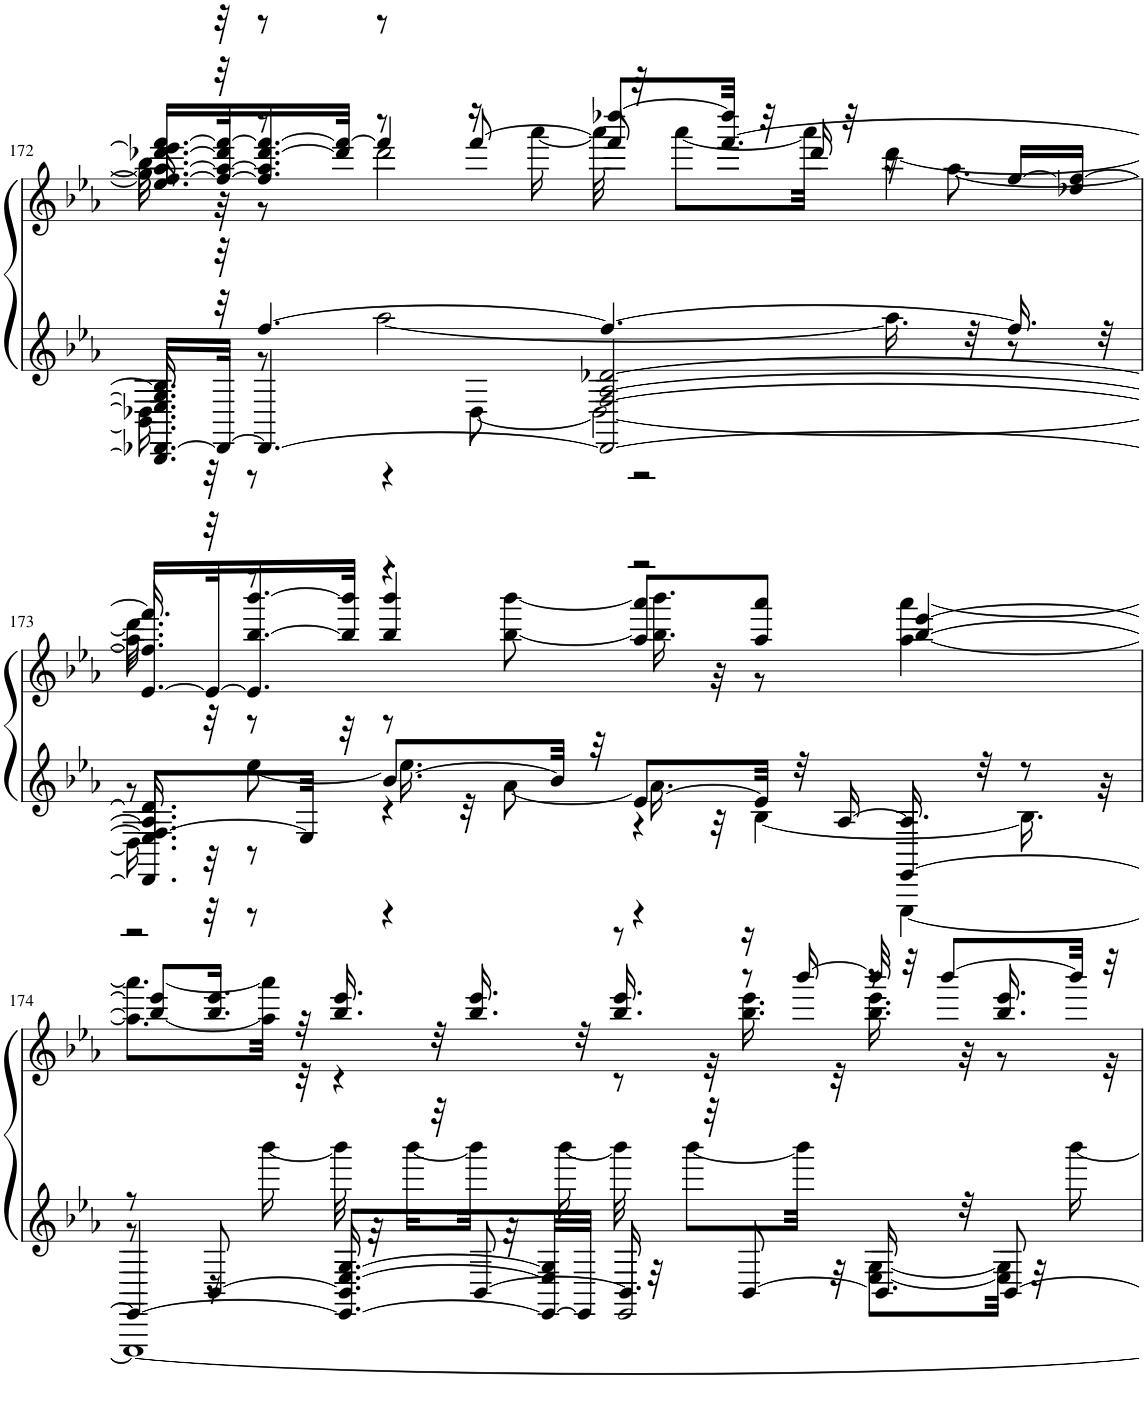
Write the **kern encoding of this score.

**kern	**kern
*part1	*part1
*staff2	*staff1
*I"Piano, Klavier	*
*I'Pno.	*
!!LO:PB:g=z
*clefG2	*clefG2
*k[b-e-a-]	*k[b-e-a-]
*M4/4	*M4/4
=172	=172
*^	*^
*	*^	*	*^
*	*	*^	*	*	*^
16.BBB/]	16.BB\]	[16.DD-X/ 16.E-/] 16.G-/] 16.B/]LL	4.D-X\	16.ee-/]	16.bb\]	[16.ff/ [16.aa-/ [16.ddd-X/ 16.eee-/] [16.fff/LL	16.gg-\]
32r	32r	32DD-/JJk_	.	32r	32r	32ff/_ 32aa-/_ 32ddd-/] 32fff/_K	32r
[4.ff/	8r	4.DD-/_	.	8r	8r	16.ff/] 16.aa-/] [16.ddd-/ 16.fff/_	8r
.	.	.	.	.	.	32ddd-/] 32fff/_JJk	.
.	[2aa-\	.	.	8r	8r	4fff/]	2ddd-\
.	.	.	[8D-\	[8fff/	16r	.	.
.	.	.	.	.	[16aaa-\	.	.
4.ff/_	.	2DD-/_ [2F/ [2A-/ [2d-X/	2D-\_	8fff/]	32aaa-\]	[8dddd-X/L	.
.	.	.	.	.	32r	.	.
.	.	.	.	.	[8aaa-\L	.	.
.	.	.	.	[4.fff/	.	32dddd-/Jkk]	.
.	.	.	.	.	.	32r	.
.	.	.	.	.	32aaa-\Jkk]	16ddd-/	.
.	.	.	.	.	32r	.	.
.	16.aa-\]	.	.	.	16r	8r	[4ddd-\
.	.	.	.	.	[8.aa-\	.	.
.	32r	.	.	.	.	.	.
16.ff/]	8r	.	.	.	.	[16ff/LL	.
.	.	.	.	.	.	16dd-X/ 16ff/_JJ	.
32r	.	.	.	.	.	.	.
!!LO:LB:g=z	!!	!!	!!
=173	=173	=173	=173	=173	=173	=173	=173
[8.E-/L	8r	16.DD-/] 16.F/] 16.A-/] 16.d-/]	16.D-\]	16.fff/]	16.aa-\]	[16.e-/ 16.ff/]LL	16.ddd-\]
.	.	32r	32r	32r	32r	32e-/K_	32r
.	[8ee-\	8r	8r	8r	8r	16.e-/] [16.bb-/ [16.bbb-/	8r
32E-/Jkk]	.	.	.	.	.	.	.
32r	.	.	.	.	.	32bb-/] 32bbb-/]JJk	.
[8.b-/L	16.ee-\]	4r	4r	4r	4r	4bb-/' 4bbb-/'	8r
.	32r	.	.	.	.	.	.
.	[8a-\	.	.	.	.	.	[8bb-\ [8bbb-\
32b-/Jkk]	.	.	.	.	.	.	.
32r	.	.	.	.	.	.	.
[8e-/L	16.a-\]	4r	4r	2r	2r	8aa-/ 8aaa-/L	16.bb-\] 16.bbb-\]
.	32r	.	.	.	.	.	32r
32e-/Jkk]	[4B-\	.	.	.	.	8aa-/ 8aaa-/J	8r
32r	.	.	.	.	.	.	.
[16A-/	.	.	.	.	.	.	.
16.A-/]	.	[4EE-/	[4EEE-\	.	.	[4bb-/ [4eee-/	[4aa-\ [4aaa-\
32r	.	.	.	.	.	.	.
8r	16.B-\]	.	.	.	.	.	.
.	32r	.	.	.	.	.	.
*	*	*	*	*	*	*v	*v
!!LO:LB:g=z
=174	=174	=174	=174	=174	=174	=174
8r	8r	4EE-/_	1EEE-_	2r	8bb-/] 8eee-/]L	8.aa-\_ 8.aaa-\_L
[8BB-/	16r	.	.	.	16.bb-/ 16.eee-/Jk	.
.	[16bbb-\	.	.	.	.	32aa-\] 32aaa-\]Jkk
.	.	.	.	.	32r	32r
16.BB-/]	32bbb-\]	8.EE-/_ [8.E-/ [8.G/L	.	.	16.bb-/ 16.eee-/	4r
.	32r	.	.	.	.	.
.	[16bbb-\LL	.	.	.	.	.
32r	.	.	.	.	32r	.
[8BB-/	32bbb-\JJk]	.	.	.	16.bb-/ 16.eee-/	.
.	32r	.	.	.	.	.
.	[16bbb-\	32EE-/_ 32E-/] 32G/]LL	.	.	.	.
.	.	32EE-/JJJ]	.	.	32r	.
16.BB-/]	32bbb-\]	2EE-/	.	8r	16.bb-/ 16.eee-/	8r
.	32r	.	.	.	.	.
.	[8bbb-\L	.	.	.	.	.
32r	.	.	.	.	32r	.
[8BB-/	.	.	.	16r	8r	16.bb-\ 16.eee-\
.	32bbb-\Jkk]	.	.	[16bbb-/	.	.
.	32r	.	.	.	.	32r
16.BB-/]	[8E-\ [8G\L	.	.	32bbb-/]	8r	16.bb-\ 16.eee-\
.	.	.	.	32r	.	.
.	.	.	.	[8bbb-/L	.	.
32r	.	.	.	.	.	32r
[8BB-/	32E-\] 32G\]Jkk	.	.	.	16.bb-/ 16.eee-/	8r
.	32r	.	.	.	.	.
.	[16bbb-\	.	.	32bbb-/Jkk]	.	.
.	.	.	.	32r	32r	.
*v	*v	*v	*v	*	*	*
*	*v	*v	*v
=	=
*-	*-
